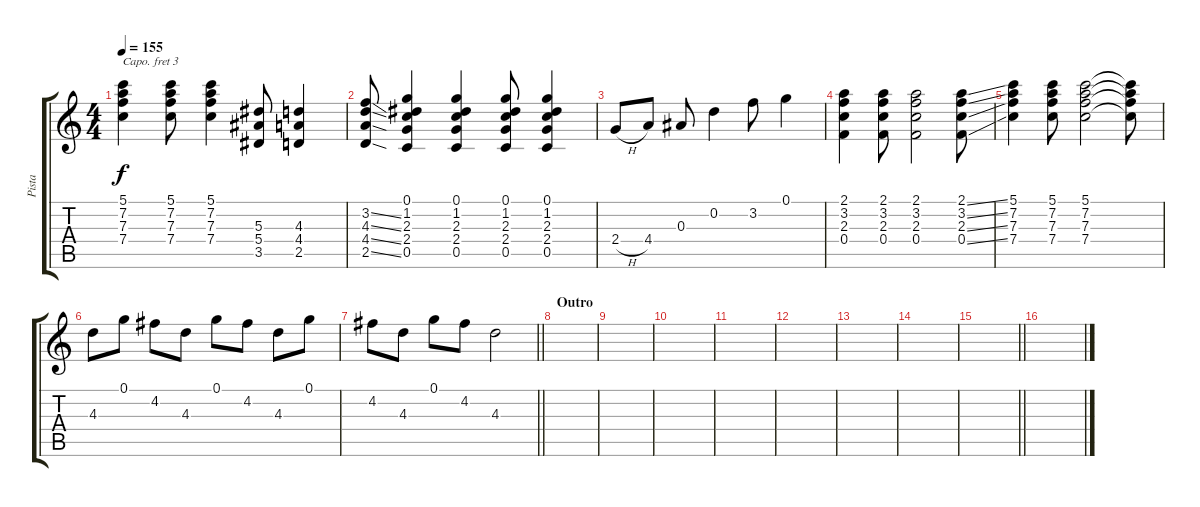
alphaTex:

\track ("Pista" "Pista") {instrument acousticguitarsteel}
\staff {score tabs}
\capo 3
\tuning (E4 B3 G3 D3 A2 E2) {hide}
\ts (4 4)
\tempo 155
\clef g2
\ks c
(5.1 7.2 7.3 7.4).4{dy f} (5.1 7.2 7.3 7.4).8 (5.1 7.2 7.3 7.4).4 (5.3 5.4 3.5).8 (4.3 4.4 2.5).4 |
(3.2{ss} 4.3{ss} 4.4{ss} 2.5{ss}).8 (0.1 1.2 2.3 2.4 0.5).4 (0.1 1.2 2.3 2.4 0.5).4 (0.1 1.2 2.3 2.4 0.5).8 (0.1 1.2 2.3 2.4 0.5).4 |
2.4{h}.8 4.4.8 0.3.8 0.2.4 3.2.8 0.1.4 |
(2.1 3.2 2.3 0.4).4 (2.1 3.2 2.3 0.4).8 (2.1 3.2 2.3 0.4).2 (2.1{ss} 3.2{ss} 2.3{ss} 0.4{ss}).8 |
(5.1 7.2 7.3 7.4).4 (5.1 7.2 7.3 7.4).8 (5.1 7.2 7.3 7.4).2 (5.1{t} 7.2{t} 7.3{t} 7.4{t}).8 |
4.3.8 0.1.8 4.2.8 4.3.8 0.1.8 4.2.8 4.3.8 0.1.8 |
\barLineRight lightlight
4.2.8 4.3.8 0.1.8 4.2.8 4.3.2 |
\section ("" "Outro")
|
|
|
|
|
|
|
\barLineRight lightlight
|
\section ("" "")
